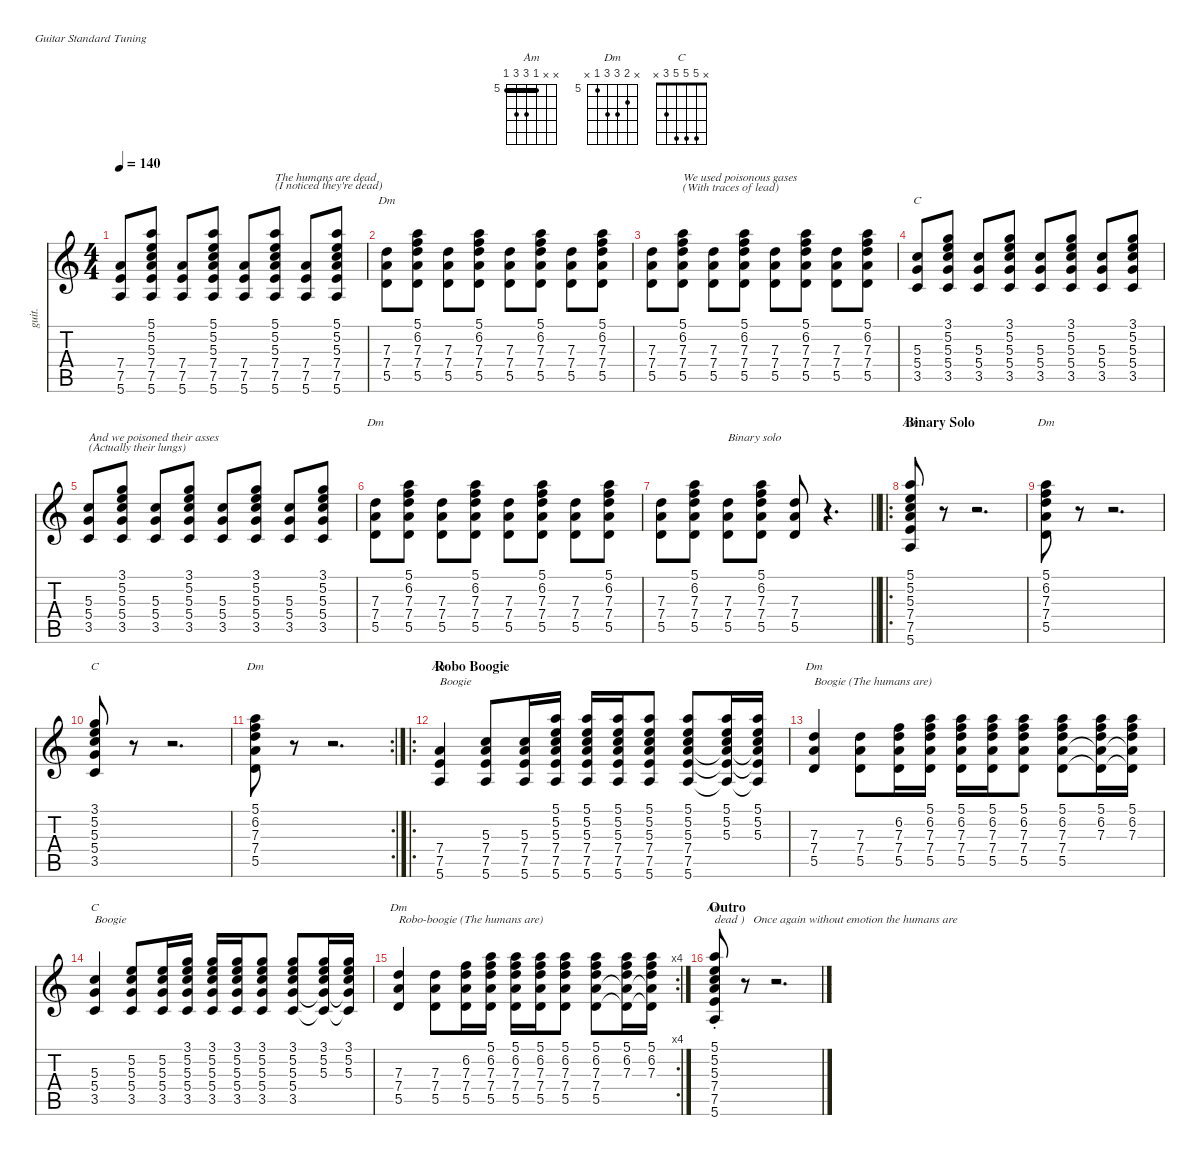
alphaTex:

\defaultSystemsLayout 4
\hideDynamics
\bracketExtendMode nobrackets
\otherSystemsTrackNameOrientation horizontal
\track ("Guitar1,2" "guit.") {defaultSystemsLayout 4 instrument acousticguitarnylon}
\staff {score tabs}
\tuning (E4 B3 G3 D3 A2 E2)
\chord ("Am" 5 5 5 7 7 5) {firstfret 5 showfingering false barre (5 5 5)}
\chord ("Dm" 5 6 7 7 5 x) {firstfret 5 showfingering false barre 5}
\chord ("C" 3 5 5 5 3 x) {showfingering false barre 3}
\chord ("Dm" x 6 7 7 5 x) {firstfret 5 showfingering false}
\chord ("Am" x x 5 7 7 5) {firstfret 5 showfingering false barre 5}
\chord ("C" x 5 5 5 3 x) {showfingering false}
\ts (4 4)
\tempo 140
\clef g2
\ks aminor
(7.4 7.5 5.6).8{dy f beam Up} (5.1 5.2 5.3 7.4 7.5 5.6).8{beam Up} (7.4 7.5 5.6).8{beam Up} (5.1 5.2 5.3 7.4 7.5 5.6).8{beam Up} (7.4 7.5 5.6).8{beam Up} (5.1 5.2 5.3 7.4 7.5 5.6).8{txt "The humans are dead \n(I noticed they're dead)" beam Up} (7.4 7.5 5.6).8{beam Up} (5.1 5.2 5.3 7.4 7.5 5.6).8{beam Up} |
(7.3 7.4 5.5).8{ch "Dm" beam Down} (5.1 6.2 7.3 7.4 5.5).8{beam Down} (7.3 7.4 5.5).8{beam Down} (5.1 6.2 7.3 7.4 5.5).8{beam Down} (7.3 7.4 5.5).8{beam Down} (5.1 6.2 7.3 7.4 5.5).8{beam Down} (7.3 7.4 5.5).8{beam Down} (5.1 6.2 7.3 7.4 5.5).8{beam Down} |
(7.3 7.4 5.5).8{beam Down} (5.1 6.2 7.3 7.4 5.5).8{txt "We used poisonous gases \n(With traces of lead)" beam Down} (7.3 7.4 5.5).8{beam Down} (5.1 6.2 7.3 7.4 5.5).8{beam Down} (7.3 7.4 5.5).8{beam Down} (5.1 6.2 7.3 7.4 5.5).8{beam Down} (7.3 7.4 5.5).8{beam Down} (5.1 6.2 7.3 7.4 5.5).8{beam Down} |
(5.3 5.4 3.5).8{ch "C" beam Up} (3.1 5.2 5.3 5.4 3.5).8{beam Up} (5.3 5.4 3.5).8{beam Up} (3.1 5.2 5.3 5.4 3.5).8{beam Up} (5.3 5.4 3.5).8{beam Up} (3.1 5.2 5.3 5.4 3.5).8{beam Up} (5.3 5.4 3.5).8{beam Up} (3.1 5.2 5.3 5.4 3.5).8{beam Up} |
(5.3 5.4 3.5).8{txt "And we poisoned their asses \n(Actually their lungs)" beam Up} (3.1 5.2 5.3 5.4 3.5).8{beam Up} (5.3 5.4 3.5).8{beam Up} (3.1 5.2 5.3 5.4 3.5).8{beam Up} (5.3 5.4 3.5).8{beam Up} (3.1 5.2 5.3 5.4 3.5).8{beam Up} (5.3 5.4 3.5).8{beam Up} (3.1 5.2 5.3 5.4 3.5).8{beam Up} |
(7.3 7.4 5.5).8{ch "Dm" beam Down} (5.1 6.2 7.3 7.4 5.5).8{beam Down} (7.3 7.4 5.5).8{beam Down} (5.1 6.2 7.3 7.4 5.5).8{beam Down} (7.3 7.4 5.5).8{beam Down} (5.1 6.2 7.3 7.4 5.5).8{beam Down} (7.3 7.4 5.5).8{beam Down} (5.1 6.2 7.3 7.4 5.5).8{beam Down} |
\barLineRight lightlight
(7.3 7.4 5.5).8{beam Down} (5.1 6.2 7.3 7.4 5.5).8{beam Down} (7.3 7.4 5.5).8{txt "Binary solo" beam Down} (5.1 6.2 7.3 7.4 5.5).8{beam Down} (7.3 7.4 5.5).8{beam Up} r.4{d beam Up} |
\ro
\section ("" "Binary Solo")
(5.1 5.2 5.3 7.4 7.5 5.6).8{ch "Am" txt "" beam Up} r.8{beam Up} r.2{d beam Up} |
(5.1 6.2 7.3 7.4 5.5).8{ch "Dm" txt "" beam Down} r.8{beam Down} r.2{d beam Down} |
(3.1 5.2 5.3 5.4 3.5).8{ch "C" txt "" beam Up} r.8{beam Up} r.2{d beam Up} |
\rc 2
(5.1 6.2 7.3 7.4 5.5).8{ch "Dm" txt "" beam Down} r.8{beam Down} r.2{d beam Down} |
\ro
\section ("" "Robo Boogie")
(7.4 7.5 5.6).4{ch "Am" txt "Boogie" beam Up} (5.3 7.4 7.5 5.6).8{dy mf beam Up} (5.3 7.4 7.5 5.6).16{dy f beam Up} (5.1 5.2 5.3 7.4 7.5 5.6).16{beam Up} (5.1 5.2 5.3 7.4 7.5 5.6).16{beam Up} (5.1 5.2 5.3 7.4 7.5 5.6).16{beam Up} (5.1 5.2 5.3 7.4 7.5 5.6).8{beam Up} (5.1 5.2 5.3 7.4 7.5 5.6).8{beam Up} (5.1 5.2 5.3 7.4{t} 7.5{t} 5.6{t}).16{dy mf beam Up} (5.1 5.2 5.3 7.4{t} 7.5{t} 5.6{t}).16{beam Up} |
(7.3 7.4 5.5).4{ch "Dm" txt "Boogie (The humans are)" dy f beam Up} (7.3 7.4 5.5).8{beam Down} (6.2 7.3 7.4 5.5).16{beam Down} (5.1 6.2 7.3 7.4 5.5).16{beam Down} (5.1 6.2 7.3 7.4 5.5).16{beam Down} (5.1 6.2 7.3 7.4 5.5).16{beam Down} (5.1 6.2 7.3 7.4 5.5).8{beam Down} (5.1 6.2 7.3 7.4 5.5).8{beam Down} (5.1 6.2 7.3 7.4{t} 5.5{t}).16{dy mf beam Down} (5.1 6.2 7.3 7.4{t} 5.5{t}).16{beam Down} |
(5.3 5.4 3.5).4{ch "C" txt "Boogie" dy f beam Up} (5.2 5.3 5.4 3.5).8{beam Up} (5.2 5.3 5.4 3.5).16{beam Up} (3.1 5.2 5.3 5.4 3.5).16{beam Up} (3.1 5.2 5.3 5.4 3.5).16{beam Up} (3.1 5.2 5.3 5.4 3.5).16{beam Up} (3.1 5.2 5.3 5.4 3.5).8{beam Up} (3.1 5.2 5.3 5.4 3.5).8{beam Up} (3.1 5.2 5.3 5.4{t} 3.5{t}).16{dy mf beam Up} (3.1 5.2 5.3 5.4{t} 3.5{t}).16{beam Up} |
\rc 4
(7.3 7.4 5.5).4{ch "Dm" txt "Robo-boogie (The humans are)" dy f beam Up} (7.3 7.4 5.5).8{beam Down} (6.2 7.3 7.4 5.5).16{beam Down} (5.1 6.2 7.3 7.4 5.5).16{beam Down} (5.1 6.2 7.3 7.4 5.5).16{beam Down} (5.1 6.2 7.3 7.4 5.5).16{beam Down} (5.1 6.2 7.3 7.4 5.5).8{beam Down} (5.1 6.2 7.3 7.4 5.5).8{beam Down} (5.1 6.2 7.3 7.4{t} 5.5{t}).16{dy mf beam Down} (5.1 6.2 7.3 7.4{t} 5.5{t}).16{beam Down} |
\section ("" "Outro")
(5.1{st} 5.2{st} 5.3{st} 7.4{st} 7.5{st} 5.6{st}).8{ch "Am" txt "dead )   Once again without emotion the humans are" dy f beam Up} r.8{beam Up} r.2{d beam Up}
